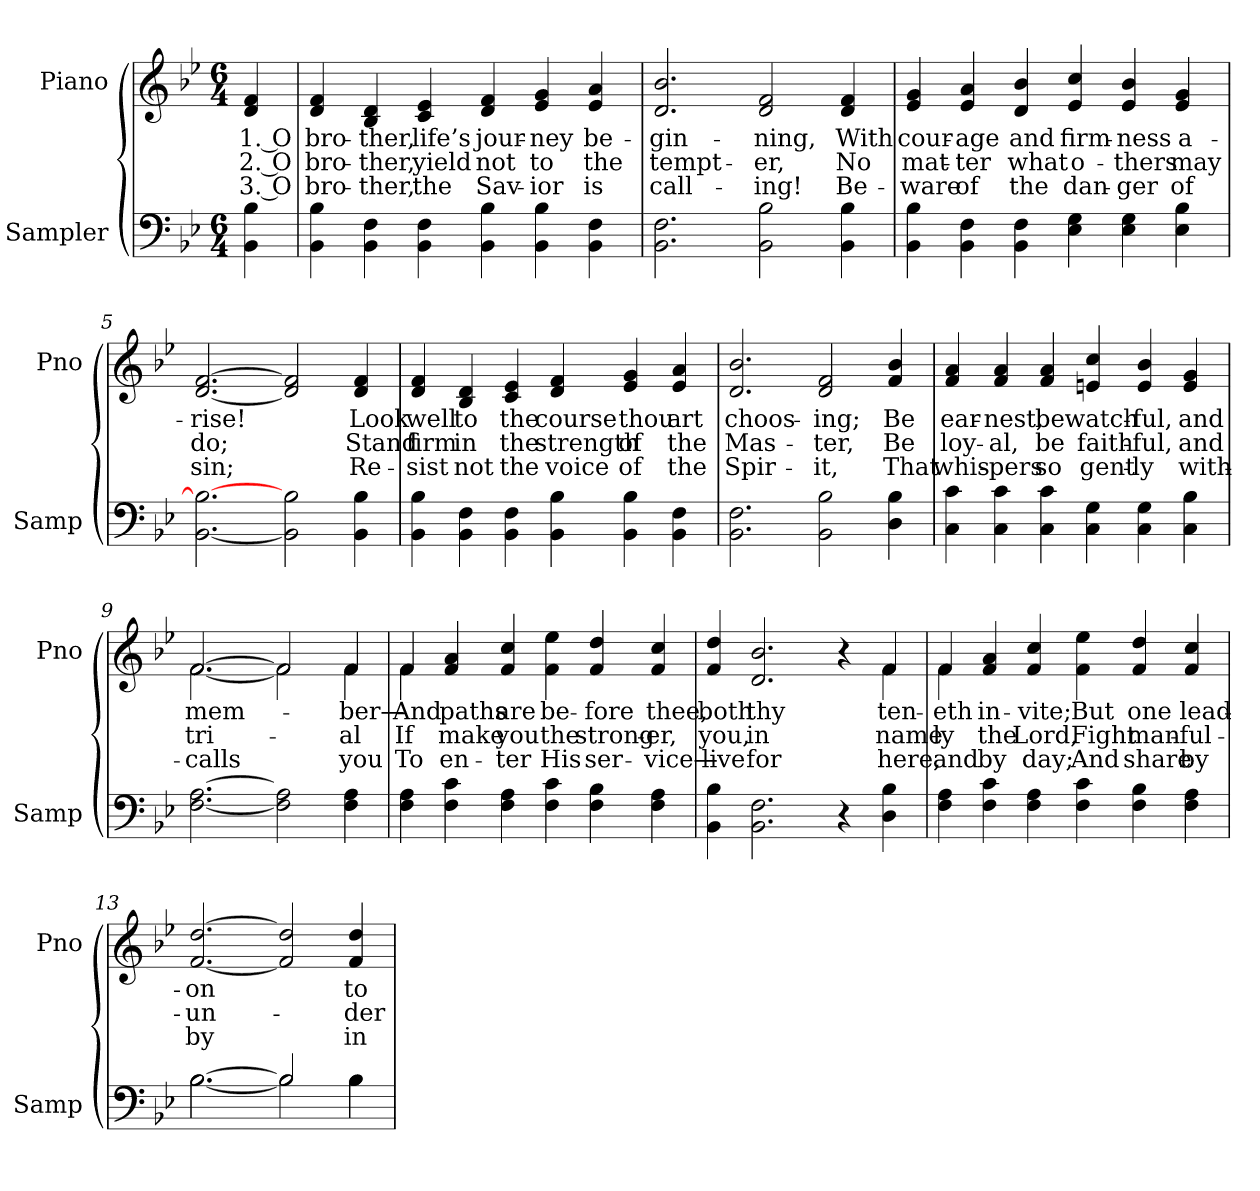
**kern	**text	**kern	**text	**text	**text
*part2	*part2	*part1	*part1	*part1	*part1
*staff2	*staff2	*staff1	*staff1	*staff1	*staff1
*I"Sampler	*	*I"Piano	*	*	*
*I'Samp	*	*I'Pno	*	*	*
*clefF4	*	*clefG2	*	*	*
*k[b-e-]	*	*k[b-e-]	*	*	*
*B-:	*	*B-:	*	*	*
*M6/4	*	*M6/4	*	*	*
=1	=1	=1	=1	=1	=1
4BB- 4B-	.	4d 4f	1. O	2. O	3. O
=2	=2	=2	=2	=2	=2
4BB- 4B-	.	4d 4f	bro-	bro-	bro-
4BB- 4F	.	4B- 4d	-ther,	-ther,	-ther,
4BB- 4F	.	4c 4e-	life’s	yield	the
4BB- 4B-	.	4d 4f	jour-	not	Sav-
4BB- 4B-	.	4e- 4g	-ney	to	-ior
4BB- 4F	.	4e- 4a	be-	the	is
=3	=3	=3	=3	=3	=3
2.BB- 2.F	.	2.d 2.b-	-gin-	tempt-	call-
2BB- 2B-	.	2d 2f	-ning,	-er,	-ing!
4BB- 4B-	.	4d 4f	With	No	Be-
=4	=4	=4	=4	=4	=4
4BB- 4B-	.	4e- 4g	cour-	mat-	-ware
4BB- 4F	.	4e- 4a	-age	-ter	of
4BB- 4F	.	4d 4b-	and	what	the
4E- 4G	.	4e- 4cc	firm-	o-	dan-
4E- 4G	.	4e- 4b-	-ness	-thers	-ger
4E- 4B-	.	4e- 4g	a-	may	of
=5	=5	=5	=5	=5	=5
[2.BB- 2.B-_	.	[2.d [2.f	-rise!	do;	sin;
2BB-] 2B-	.	2d] 2f]	.	.	.
4BB- 4B-	.	4d 4f	Look	Stand	Re-
=6	=6	=6	=6	=6	=6
4BB- 4B-	.	4d 4f	well	firm	-sist
4BB- 4F	.	4B- 4d	to	in	not
4BB- 4F	.	4c 4e-	the	the	the
4BB- 4B-	.	4d 4f	course	strength	voice
4BB- 4B-	.	4e- 4g	thou	of	of
4BB- 4F	.	4e- 4a	art	the	the
=7	=7	=7	=7	=7	=7
2.BB- 2.F	.	2.d 2.b-	choos-	Mas-	Spir-
2BB- 2B-	.	2d 2f	-ing;	-ter,	-it,
4D 4B-	.	4f 4b-	Be	Be	That
=8	=8	=8	=8	=8	=8
4C 4c	.	4f 4a	ear-	loy-	whis-
4C 4c	.	4f 4a	-nest,	-al,	-pers
4C 4c	.	4f 4a	be	be	so
4C 4G	.	4en 4cc	watch-	faith-	gent-
4C 4G	.	4e 4b-	-ful,	-ful,	-ly
4C 4B-	.	4e 4g	and	and	with-
=9	=9	=9	=9	=9	=9
*	*	*^	*	*	*
[2.F [2.A	.	[2.f/	[2.f	-mem-	tri-	calls
2F] 2A]	.	2f/]	2f]	.	.	.
4F 4A	.	4f/	4f	-ber—	-al	you
=10	=10	=10	=10	=10	=10	=10
4F 4A	.	4f/	4f	And	If	To
4F 4c	.	4f 4a	1ryy	paths	make	en-
4F 4A	.	4f 4cc	.	are	you	-ter
4F 4c	.	4f 4ee-	.	be-	the	His
4F 4B-	.	4f 4dd	.	-fore	strong-	ser-
4F 4A	.	4f 4cc	4ryy	thee,	-er,	-vice—
=11	=11	=11	=11	=11	=11	=11
4BB- 4B-	.	4f 4dd	4ryy	both	you,	live
*	*	*v	*v	*	*	*
2.BB- 2.F	.	2.d 2.b-	thy	in	for
4r	.	4r	.	.	.
*	*	*^	*	*	*
4D 4B-	.	4f/	4f	-ten-	name	here,
=12	=12	=12	=12	=12	=12	=12
4F 4A	.	4f/	4f	-eth	-ly	and
4F 4c	.	4f 4a	1ryy	in-	the	by
4F 4A	.	4f 4cc	.	-vite;	Lord,	day;
4F 4c	.	4f 4ee-	.	But	Fight	And
4F 4B-	.	4f 4dd	.	one	man-	share
4F 4A	.	4f 4cc	4ryy	lead-	-ful-	by
*	*	*v	*v	*	*	*
=13	=13	=13	=13	=13	=13
*^	*	*	*	*	*
[2.B-\	[2.B-	.	[2.f [2.dd	on	un-	by
2B-/]	2B-]	.	2f] 2dd]	.	.	.
4B-\	4B-	.	4f 4dd	to	-der	in
*v	*v	*	*	*	*	*
=	=	=	=	=	=
*-	*-	*-	*-	*-	*-
